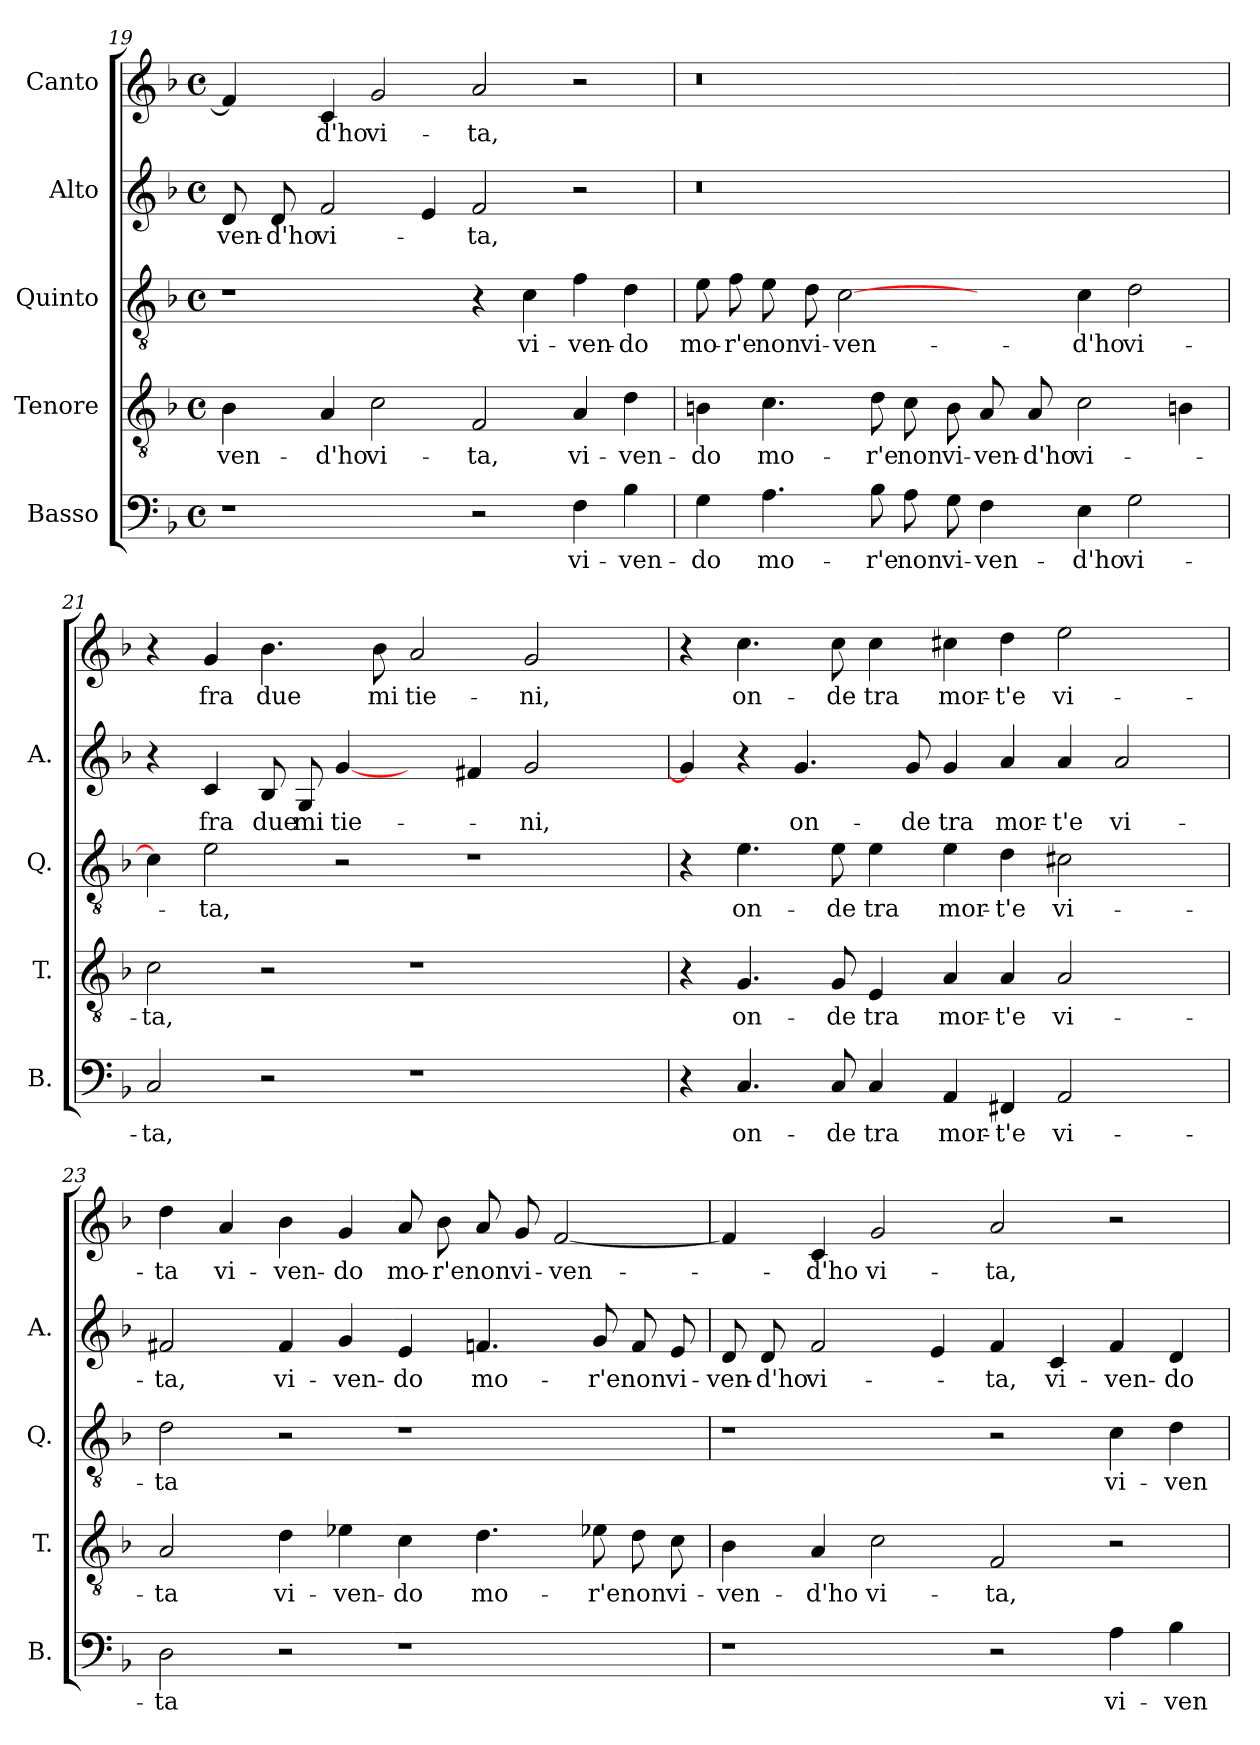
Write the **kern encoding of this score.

**kern	**text	**kern	**text	**kern	**text	**kern	**text	**kern	**text
*part5	*part5	*part4	*part4	*part3	*part3	*part2	*part2	*part1	*part1
*staff5	*staff5	*staff4	*staff4	*staff3	*staff3	*staff2	*staff2	*staff1	*staff1
*I"Basso	*	*I"Tenore	*	*I"Quinto	*	*I"Alto	*	*I"Canto	*
*I'B.	*	*I'T.	*	*I'Q.	*	*I'A.	*	*	*
*clefF4	*	*clefGv2	*	*clefGv2	*	*clefG2	*	*clefG2	*
*k[b-]	*	*k[b-]	*	*k[b-]	*	*k[b-]	*	*k[b-]	*
*F:	*	*F:	*	*F:	*	*F:	*	*F:	*
*M4/4	*	*M4/4	*	*M4/4	*	*M4/4	*	*M4/4	*
*met(c)	*	*met(c)	*	*met(c)	*	*met(c)	*	*met(c)	*
=19	=19	=19	=19	=19	=19	=19	=19	=19	=19
1r	.	4B-\	-ven-	1r	.	8d/	-ven-	4f/]	.
.	.	.	.	.	.	8d/	-d'ho	.	.
.	.	4A/	-d'ho	.	.	2f/	vi-	4c/	-d'ho
.	.	2c\	vi-	.	.	.	.	2g/	vi-
.	.	.	.	.	.	4e/	.	.	.
2r	.	2F/	-ta,	4r	.	2f/	-ta,	2a/	-ta,
.	.	.	.	4c\	vi-	.	.	.	.
4F\	vi-	4A/	vi-	4f\	-ven-	2r	.	2r	.
4B-\	-ven-	4d\	-ven-	4d\	-do	.	.	.	.
=20	=20	=20	=20	=20	=20	=20	=20	=20	=20
!	!	!	!	!	!	!LO:N:vis=0	!	!LO:N:vis=0	!
4G\	-do	4Bn\	-do	8e\	mo-	1r	.	1r	.
.	.	.	.	8f\	-r'e	.	.	.	.
4.A\	mo-	4.c\	mo-	8e\	non	.	.	.	.
.	.	.	.	8d\	vi-	.	.	.	.
.	.	.	.	[2c\	-ven-	.	.	.	.
8B-\	-r'e	8d\	-r'e	.	.	.	.	.	.
8A\	non	8c\	non	.	.	.	.	.	.
8G\	vi-	8B\	vi-	.	.	.	.	.	.
4F\	-ven-	8A/	-ven-	4ryy	.	1ryy	.	1ryy	.
.	.	8A/	-d'ho	.	.	.	.	.	.
4E\	-d'ho	2c\	vi-	4c\	-d'ho	.	.	.	.
2G\	vi-	.	.	2d\	vi-	.	.	.	.
.	.	4Bn\	.	.	.	.	.	.	.
=21	=21	=21	=21	=21	=21	=21	=21	=21	=21
2C/	-ta,	2c\	-ta,	4c\]	.	4r	.	4r	.
.	.	.	.	2e\	-ta,	4c/	fra	4g/	fra
2r	.	2r	.	.	.	8B-/	due	4.b-\	due
.	.	.	.	.	.	8G/	mi	.	.
.	.	.	.	2r	.	[4g/	tie-	.	.
.	.	.	.	.	.	.	.	8b-\	mi
1r	.	1r	.	.	.	4ryy	.	2a/	tie-
.	.	.	.	1r	.	4f#X/	.	.	.
.	.	.	.	.	.	2g/	-ni,	2g/	-ni,
4ryy	.	4ryy	.	.	.	4ryy	.	4ryy	.
=22	=22	=22	=22	=22	=22	=22	=22	=22	=22
4r	.	4r	.	4r	.	4g/]	.	4r	.
4.C/	on-	4.G/	on-	4.e\	on-	4r	.	4.cc\	on-
.	.	.	.	.	.	4.g/	on-	.	.
8C/	-de	8G/	-de	8e\	-de	.	.	8cc\	-de
4C/	tra	4E/	tra	4e\	tra	.	.	4cc\	tra
.	.	.	.	.	.	8g/	-de	.	.
4AA/	mor-	4A/	mor-	4e\	mor-	4g/	tra	4cc#X\	mor-
4FF#X/	-t'e	4A/	-t'e	4d\	-t'e	4a/	mor-	4dd\	-t'e
2AA/	vi-	2A/	vi-	2c#X\	vi-	4a/	-t'e	2ee\	vi-
.	.	.	.	.	.	2a/	vi-	.	.
4ryy	.	4ryy	.	4ryy	.	.	.	4ryy	.
=23	=23	=23	=23	=23	=23	=23	=23	=23	=23
2D\	-ta	2A/	-ta	2d\	-ta	2f#X/	-ta,	4dd\	-ta
.	.	.	.	.	.	.	.	4a/	vi-
2r	.	4d\	vi-	2r	.	4f#/	vi-	4b-\	-ven-
.	.	4e-X\	-ven-	.	.	4g/	-ven-	4g/	-do
1r	.	4c\	-do	1r	.	4e/	-do	8a/	mo-
.	.	.	.	.	.	.	.	8b-\	-r'e
.	.	4.d\	mo-	.	.	4.f/	mo-	8a/	non
.	.	.	.	.	.	.	.	8g/	vi-
.	.	.	.	.	.	.	.	[2f/	-ven-
.	.	8e-X\	-r'e	.	.	8g/	-r'e	.	.
.	.	8d\	non	.	.	8f/	non	.	.
.	.	8c\	vi-	.	.	8e/	vi-	.	.
=24	=24	=24	=24	=24	=24	=24	=24	=24	=24
1r	.	4B-\	-ven-	1r	.	8d/	-ven-	4f/]	.
.	.	.	.	.	.	8d/	-d'ho	.	.
.	.	4A/	-d'ho	.	.	2f/	vi-	4c/	-d'ho
.	.	2c\	vi-	.	.	.	.	2g/	vi-
.	.	.	.	.	.	4e/	.	.	.
2r	.	2F/	-ta,	2r	.	4f/	-ta,	2a/	-ta,
.	.	.	.	.	.	4c/	vi-	.	.
4A\	vi-	2r	.	4c\	vi-	4f/	-ven-	2r	.
4B-\	-ven-	.	.	4d\	-ven-	4d/	-do	.	.
=	=	=	=	=	=	=	=	=	=
*-	*-	*-	*-	*-	*-	*-	*-	*-	*-
